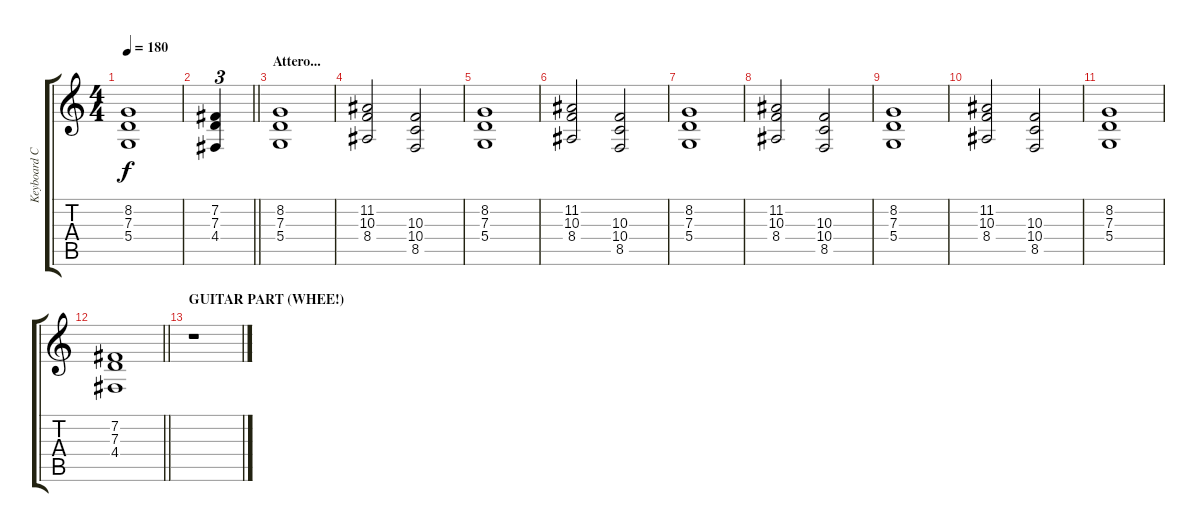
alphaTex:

\track ("Keyboard Choir" "Keyboard C") {instrument fx7echoes}
\staff {score tabs}
\tuning (E4 B3 G3 D3 A2 E2) {hide}
\ts (4 4)
\tempo 180
\clef g2
\ks c
(8.2 7.3 5.4).1{dy f} |
\barLineRight lightlight
(7.2 7.3 4.4).4{tu (3 2)} |
\section ("" "Attero...")
(8.2 7.3 5.4).1 |
(11.2 10.3 8.4).2 (10.3 10.4 8.5).2 |
(8.2 7.3 5.4).1 |
(11.2 10.3 8.4).2 (10.3 10.4 8.5).2 |
(8.2 7.3 5.4).1 |
(11.2 10.3 8.4).2 (10.3 10.4 8.5).2 |
(8.2 7.3 5.4).1 |
(11.2 10.3 8.4).2 (10.3 10.4 8.5).2 |
(8.2 7.3 5.4).1 |
\barLineRight lightlight
(7.2 7.3 4.4).1 |
\section ("" "GUITAR PART (WHEE!)")
r.1{volume 0}
